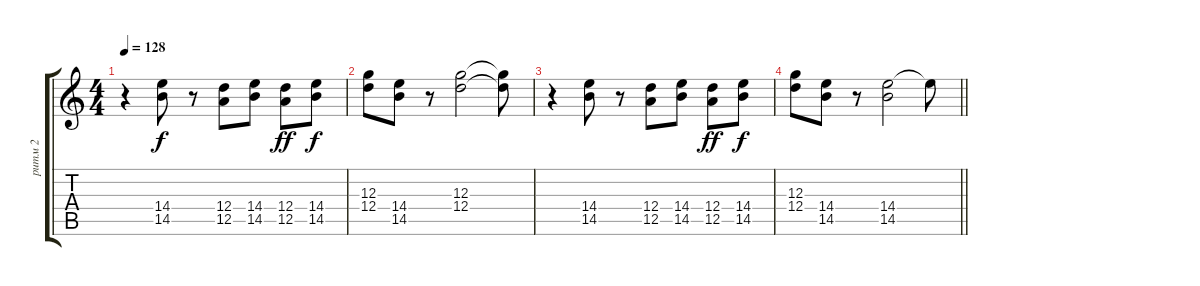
\track ("ритм 2" "ритм 2") {instrument overdrivenguitar}
\staff {score tabs}
\tuning (E4 B3 G3 D3 A2 E2) {hide}
\ts (4 4)
\section ("" "")
\tempo 128
\clef g2
\ks c
r.4{dy f} (14.4 14.5).8 r.8 (12.4 12.5).8 (14.4 14.5).8 (12.4 12.5).8{dy ff} (14.4 14.5).8{dy f} |
(12.3 12.4).8 (14.4 14.5).8 r.8 (12.3 12.4).2 (12.3{t} 12.4{t}).8 |
r.4 (14.4 14.5).8 r.8 (12.4 12.5).8 (14.4 14.5).8 (12.4 12.5).8{dy ff} (14.4 14.5).8{dy f} |
\barLineRight lightlight
(12.3 12.4).8 (14.4 14.5).8 r.8 (14.4 14.5).2 14.4{t}.8
